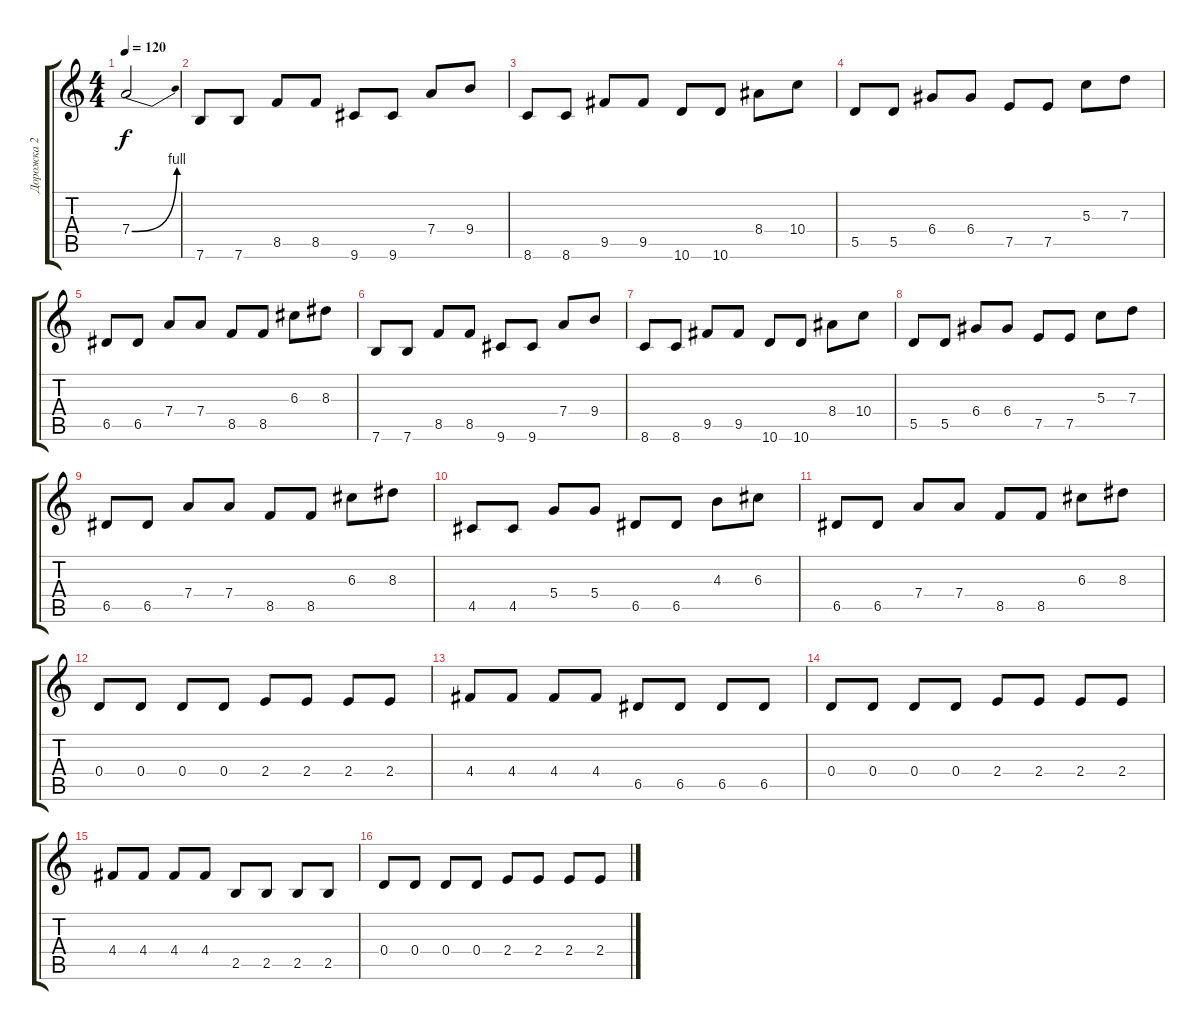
\track ("Дорожка 2" "Дорожка 2") {instrument distortionguitar}
\staff {score tabs}
\tuning (E4 B3 G3 D3 A2 E2) {hide}
\ts (4 4)
\tempo 120
\clef g2
\ks c
7.4{be (bend 0 0 60 4)}.2{dy f} |
7.6.8 7.6.8 8.5.8 8.5.8 9.6.8 9.6.8 7.4.8 9.4.8 |
8.6.8 8.6.8 9.5.8 9.5.8 10.6.8 10.6.8 8.4.8 10.4.8 |
5.5.8 5.5.8 6.4.8 6.4.8 7.5.8 7.5.8 5.3.8 7.3.8 |
6.5.8 6.5.8 7.4.8 7.4.8 8.5.8 8.5.8 6.3.8 8.3.8 |
7.6.8 7.6.8 8.5.8 8.5.8 9.6.8 9.6.8 7.4.8 9.4.8 |
8.6.8 8.6.8 9.5.8 9.5.8 10.6.8 10.6.8 8.4.8 10.4.8 |
5.5.8 5.5.8 6.4.8 6.4.8 7.5.8 7.5.8 5.3.8 7.3.8 |
6.5.8 6.5.8 7.4.8 7.4.8 8.5.8 8.5.8 6.3.8 8.3.8 |
4.5.8 4.5.8 5.4.8 5.4.8 6.5.8 6.5.8 4.3.8 6.3.8 |
6.5.8 6.5.8 7.4.8 7.4.8 8.5.8 8.5.8 6.3.8 8.3.8 |
0.4.8 0.4.8 0.4.8 0.4.8 2.4.8 2.4.8 2.4.8 2.4.8 |
4.4.8 4.4.8 4.4.8 4.4.8 6.5.8 6.5.8 6.5.8 6.5.8 |
0.4.8 0.4.8 0.4.8 0.4.8 2.4.8 2.4.8 2.4.8 2.4.8 |
4.4.8 4.4.8 4.4.8 4.4.8 2.5.8 2.5.8 2.5.8 2.5.8 |
0.4.8 0.4.8 0.4.8 0.4.8 2.4.8 2.4.8 2.4.8 2.4.8
